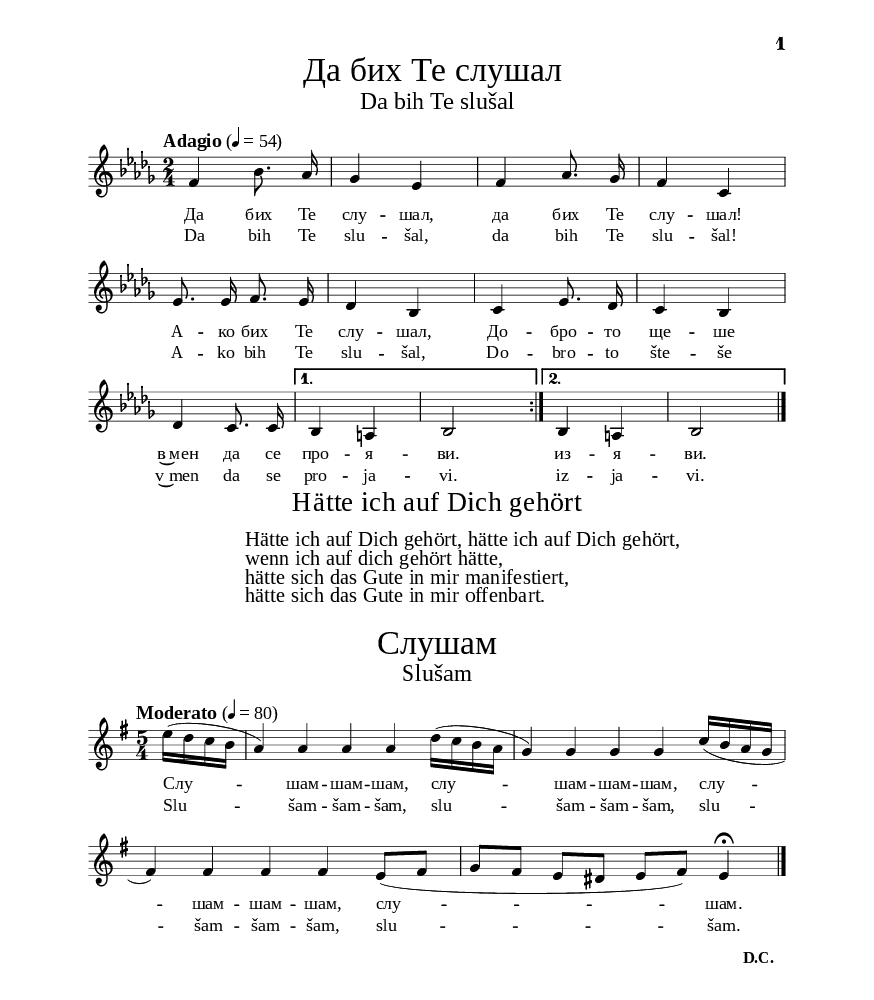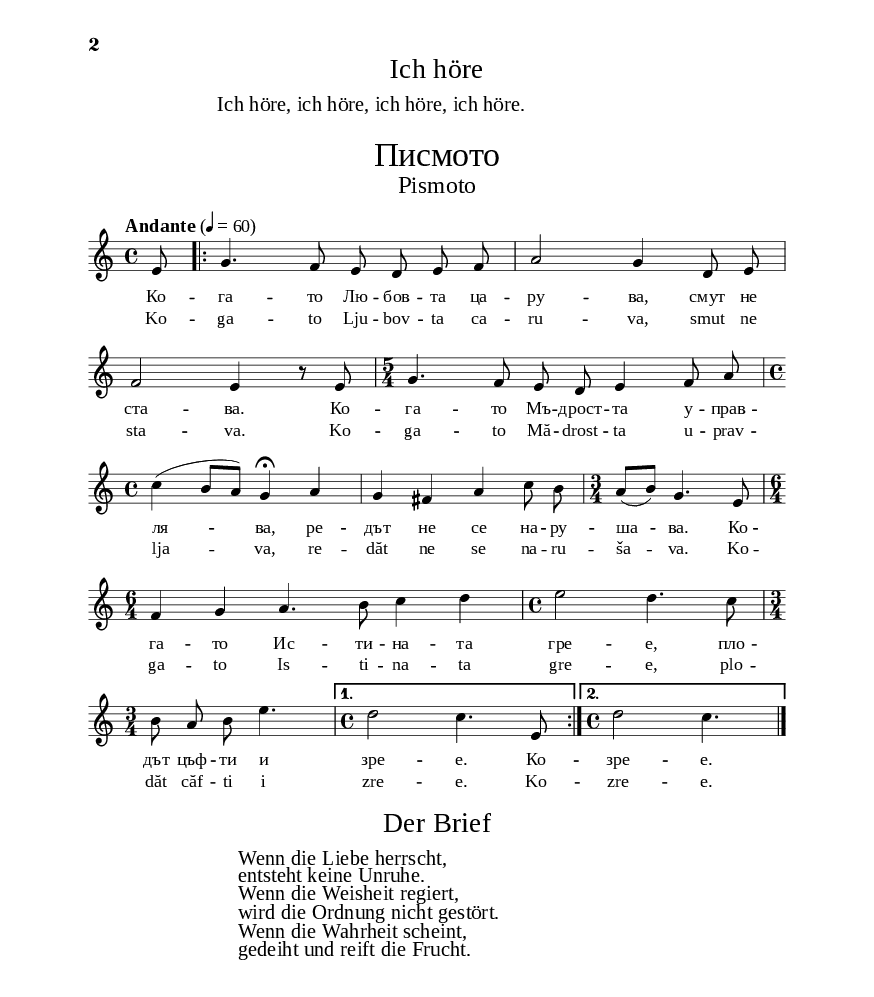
\version "2.24.3"

% include paper part and global functions
\include "include/globals.ily"

\bookpart {
  \label #'ref174_1
  \tocItem \markup "Да бих Тe слушал – Da bih Te slušal"
  \include "include/bookpart-paper.ily"
  \score {
    \include "include/score-layout.ily"

    \new Voice \absolute {
      \clef treble
      \key bes \minor
      \time 2/4
      \tempoFunc "Adagio" 4 "54"
      \autoBeamOff
      \repeat volta 2 {
        f'4 bes'8. as'16 | % 2
        ges'4 es'4 | % 3
        f'4 as'8. ges'16 | % 4
        f'4 c'4 \break | % 5
        es'8. es'16 f'8. es'16 | % 6
        des'4 bes4 | % 7
        c'4 es'8. des'16 | % 8
        c'4 bes4 \break | % 9
        des'4 c'8. c'16 |
      }
      \alternative {
        {
          bes4 a4 | % 11
          bes2
        }
        {
          bes4 a4 | % 11
          bes2 \bar "|."
        }
      }
    }

    \addlyrics {
      Да бих Те
      слу -- шал, да бих Те слу -- шал! А -- ко бих
      Те слу -- шал, До -- бро -- то ще -- ше в~мен да
      се про -- я -- ви. из -- я -- ви.}
      \addlyrics {
        Da bih Te
        slu -- šal, da bih Te slu -- šal! A -- ko bih
        Te slu -- šal, Do -- bro -- to šte -- še v~men da
        se pro -- ja -- vi. iz -- ja -- vi.}

        \header {
          title = \titleFunc "Да бих Тe слушал " "Da bih Te slušal"
        }

        \midi{}

      } % score




      % include foreign translation(s) of the song
      \version "2.24.3"

\markup \fill-line { \fontsize #deTitleFontSize "Hätte ich auf Dich gehört" }
\markup \null
\markup \null
\markup  \abs-fontsize #10 {
  \hspace #20
  \override #`(baseline-skip . ,deCoupletBaselineSkip)

  \column {

\line { " " Hätte ich auf Dich gehört, hätte ich auf Dich gehört,}

\line { " " wenn ich auf dich gehört hätte,}

\line { " " hätte sich das Gute in mir manifestiert, }

\line { " " hätte sich das Gute in mir offenbart.}

  }
}

      \markup \empty-two


      \label #'ref174_2
      \tocItem \markup "Слушам – Slušam"
      \include "include/bookpart-paper.ily"
      \score {
        \include "include/score-layout.ily"
        \new Voice \absolute {
          \clef treble
          \key e \minor
          \time 5/4
          \tempoFunc "Moderato" 4 "80"
          \autoBeamOff
          \partial 4
          e''16 ( [  d''16  c''16  b'16 ] | % 2
          a'4 ) a'4 a'4 a'4  d''16 (
          [  c''16  b'16  a'16 ] | % 3
          g'4 ) g'4 g'4 g'4 c''16 ( [
          b'16 a'16 g'16 ] \break | % 4
          fis'4 ) fis'4 fis'4 fis'4 e'8
          ( [ fis'8 ] | % 5
          g'8 [ fis'8 ] e'8 [ dis'8 ] \stemUp
          e'8 [ fis'8 ])  e'4 ^\fermata  \bar "|."
        }

        \addlyrics {
          Слу --    шам -- шам --
          шам, слу --    шам --
          шам -- шам, слу --
          шам -- шам -- шам, слу --
          шам.}
          \addlyrics {
            Slu --    šam -- šam --
            šam, slu --    šam --
            šam -- šam, slu --
            šam -- šam -- šam, slu --
            šam.}


            \header {
              title = \titleFunc "Слушам" "Slušam"
            }

            \midi{}

          } % score

  \markup \empty-one
          \markup \dc-one "D.C."
          \pageBreak

          % include foreign translation(s) of the song
          \version "2.24.2"

\markup \fill-line { \fontsize #deTitleFontSize "Ich höre" }
\markup \null
\markup \null
\markup \fontsize #deCoupletFontSize {
  \hspace #17
  \override #`(baseline-skip . ,deCoupletBaselineSkip)

  \column {

    \line { " Ich höre, ich höre, ich höre, ich höre." }

  }
}

          \markup \empty-two

          \label #'ref175
          \tocItem \markup "Писмото – Pismoto "
          \include "include/bookpart-paper.ily"
          \score {
            \include "include/score-layout.ily"

            \new Voice \absolute {
              \clef treble
              \key c \major
              \time 4/4
              \tempoFunc "Andante" 4 "60"
              \autoBeamOff
              \partial 8
              e'8 \repeat volta 2 {
                | % 2
                g'4.  f'8  e'8  d'8  e'8
                f'8 | % 3
                a'2  g'4  d'8  e'8 \break| % 4
                f'2  e'4 r8  e'8  | % 5
                \time 5/4  | % 5
                g'4.  f'8  e'8  d'8  e'4
                f'8  a'8 | % 6
                \time 4/4  \break| % 6
                c''4 (  b'8 [  a'8 ])   g'4
                ^\fermata  a'4  | % 7
                g'4  fis'4  a'4  c''8
                b'8 | % 8
                \time 3/4  | % 8
                a'8 ( [  b'8 ])  g'4.  e'8  \break| % 9
                \time 6/4  | % 9
                f'4  g'4  a'4.  b'8  c''4
                d''4 |
                \time 4/4  |
                e''2  d''4.  c''8 \break | % 11
                \time 3/4  | % 11
                b'8  a'8  b'8  e''4. |
              }

              \alternative {
                {
                  % 12
                  \time 4/4  % 12
                  d''2  c''4.  e'8 |
                }
                {
                  \time 4/4 d''2  c''4. \bar "|."
                }
              }
            }

            \addlyrics {
              Ко -- га -- то Лю -- бов -- та ца --
              ру -- ва, смут не ста -- ва. Ко --
              га -- то Мъ -- дрост -- та у -- прав
              -- ля -- ва, ре -- дът не се
              на -- ру -- ша -- ва. Ко -- га --
              то Ис -- ти -- на -- та гре -- е,
              пло -- дът цъф -- ти и зре -- е.
              Ко -- зре -- е.}
              \addlyrics {
                Ko -- ga -- to Lju -- bov -- ta ca --
                ru -- va, smut ne sta -- va. Ko --
                ga -- to Mă -- drost -- ta u -- prav
                -- lja -- va, re -- dăt ne se
                na -- ru -- ša -- va. Ko -- ga --
                to Is -- ti -- na -- ta gre -- e,
                plo -- dăt căf -- ti i zre -- e.
                Ko -- zre -- e.}

                \header {
                  title = \titleFunc "Писмото" "Pismoto"
                }

                \midi{}

              } % score
              \markup \empty-one


              % include foreign translation(s) of the song
              \version "2.24.3"

\markup \fill-line { \fontsize #deTitleFontSize "Der Brief" }
\markup \null
\markup \null
\markup \fontsize #deCoupletFontSize {
  \hspace #19
  \override #`(baseline-skip . ,deCoupletBaselineSkip)

  \column {

 \line { " "Wenn die Liebe herrscht, }

 \line { " "entsteht keine Unruhe. }

 \line { " "Wenn die Weisheit regiert, }

 \line { " "wird die Ordnung nicht gestört.}

 \line { " "Wenn die Wahrheit scheint, }

 \line { " "gedeiht und reift die Frucht. }

  }
}


            } % bookpart


